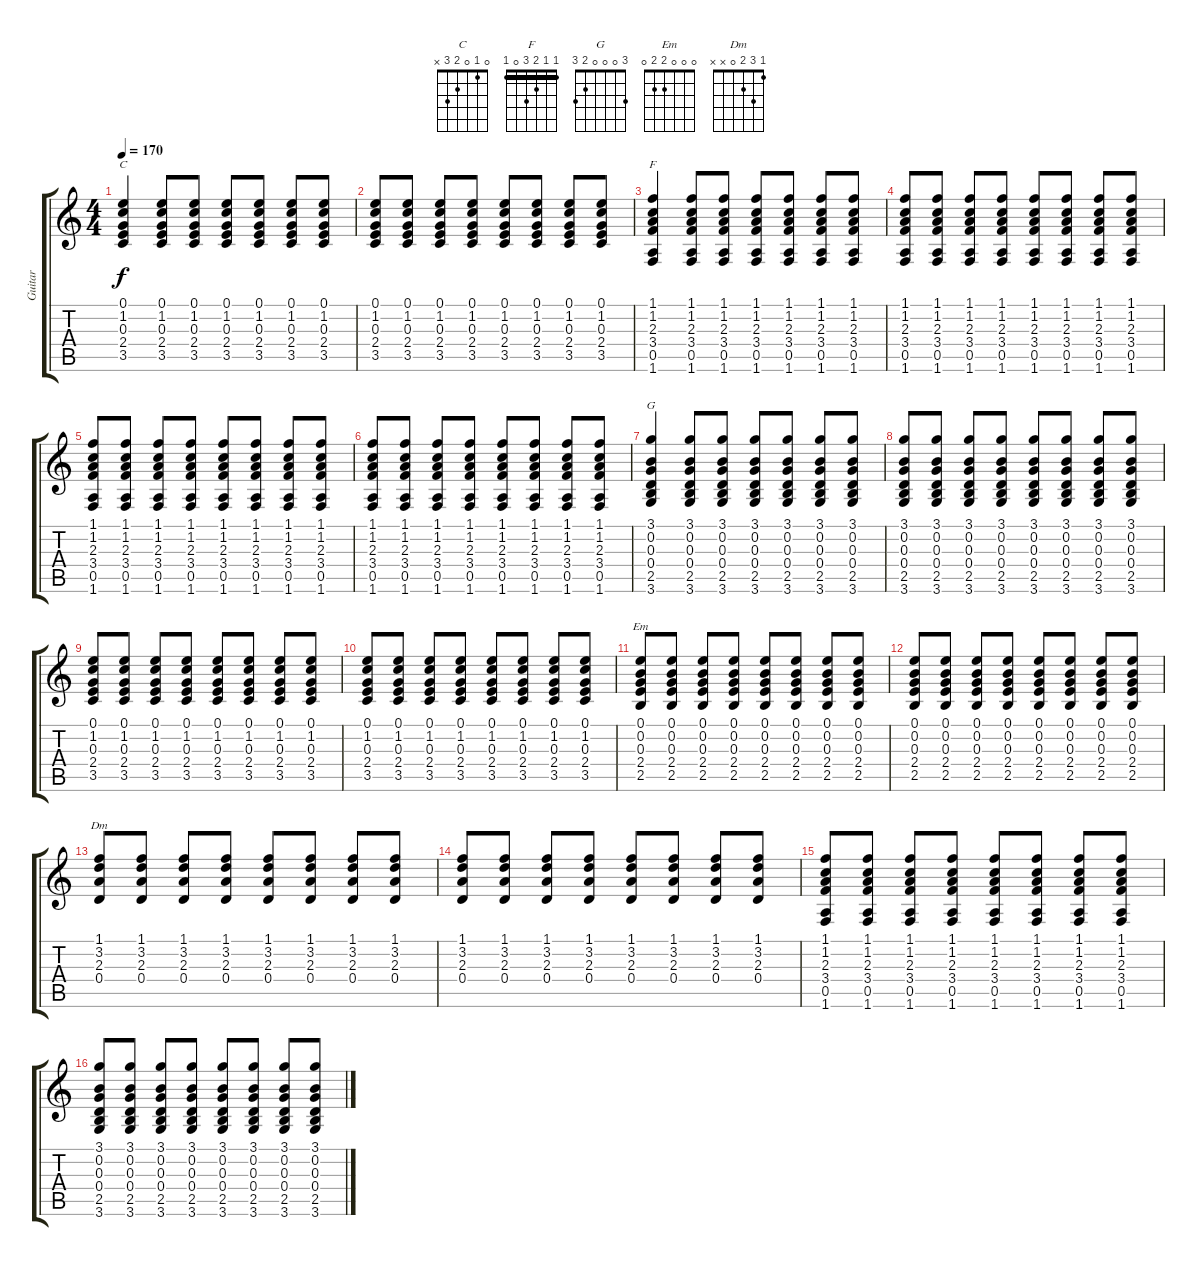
\track ("Guitar" "Guitar") {instrument acousticguitarsteel}
\staff {score tabs}
\tuning (E4 B3 G3 D3 A2 E2) {hide}
\chord ("C" 0 1 0 2 3 x)
\chord ("F" 1 1 2 3 0 1) {barre 1}
\chord ("G" 3 0 0 0 2 3)
\chord ("Em" 0 0 0 2 2 0)
\chord ("Dm" 1 3 2 0 x x)
\ts (4 4)
\tempo 170
\clef g2
\ks c
(0.1 1.2 0.3 2.4 3.5).4{ch "C" dy f} (0.1 1.2 0.3 2.4 3.5).8 (0.1 1.2 0.3 2.4 3.5).8 (0.1 1.2 0.3 2.4 3.5).8 (0.1 1.2 0.3 2.4 3.5).8 (0.1 1.2 0.3 2.4 3.5).8 (0.1 1.2 0.3 2.4 3.5).8 |
(0.1 1.2 0.3 2.4 3.5).8 (0.1 1.2 0.3 2.4 3.5).8 (0.1 1.2 0.3 2.4 3.5).8 (0.1 1.2 0.3 2.4 3.5).8 (0.1 1.2 0.3 2.4 3.5).8 (0.1 1.2 0.3 2.4 3.5).8 (0.1 1.2 0.3 2.4 3.5).8 (0.1 1.2 0.3 2.4 3.5).8 |
(1.1 1.2 2.3 3.4 0.5 1.6).4{ch "F"} (1.1 1.2 2.3 3.4 0.5 1.6).8 (1.1 1.2 2.3 3.4 0.5 1.6).8 (1.1 1.2 2.3 3.4 0.5 1.6).8 (1.1 1.2 2.3 3.4 0.5 1.6).8 (1.1 1.2 2.3 3.4 0.5 1.6).8 (1.1 1.2 2.3 3.4 0.5 1.6).8 |
(1.1 1.2 2.3 3.4 0.5 1.6).8 (1.1 1.2 2.3 3.4 0.5 1.6).8 (1.1 1.2 2.3 3.4 0.5 1.6).8 (1.1 1.2 2.3 3.4 0.5 1.6).8 (1.1 1.2 2.3 3.4 0.5 1.6).8 (1.1 1.2 2.3 3.4 0.5 1.6).8 (1.1 1.2 2.3 3.4 0.5 1.6).8 (1.1 1.2 2.3 3.4 0.5 1.6).8 |
(1.1 1.2 2.3 3.4 0.5 1.6).8 (1.1 1.2 2.3 3.4 0.5 1.6).8 (1.1 1.2 2.3 3.4 0.5 1.6).8 (1.1 1.2 2.3 3.4 0.5 1.6).8 (1.1 1.2 2.3 3.4 0.5 1.6).8 (1.1 1.2 2.3 3.4 0.5 1.6).8 (1.1 1.2 2.3 3.4 0.5 1.6).8 (1.1 1.2 2.3 3.4 0.5 1.6).8 |
(1.1 1.2 2.3 3.4 0.5 1.6).8 (1.1 1.2 2.3 3.4 0.5 1.6).8 (1.1 1.2 2.3 3.4 0.5 1.6).8 (1.1 1.2 2.3 3.4 0.5 1.6).8 (1.1 1.2 2.3 3.4 0.5 1.6).8 (1.1 1.2 2.3 3.4 0.5 1.6).8 (1.1 1.2 2.3 3.4 0.5 1.6).8 (1.1 1.2 2.3 3.4 0.5 1.6).8 |
(3.1 0.2 0.3 0.4 2.5 3.6).4{ch "G"} (3.1 0.2 0.3 0.4 2.5 3.6).8 (3.1 0.2 0.3 0.4 2.5 3.6).8 (3.1 0.2 0.3 0.4 2.5 3.6).8 (3.1 0.2 0.3 0.4 2.5 3.6).8 (3.1 0.2 0.3 0.4 2.5 3.6).8 (3.1 0.2 0.3 0.4 2.5 3.6).8 |
(3.1 0.2 0.3 0.4 2.5 3.6).8 (3.1 0.2 0.3 0.4 2.5 3.6).8 (3.1 0.2 0.3 0.4 2.5 3.6).8 (3.1 0.2 0.3 0.4 2.5 3.6).8 (3.1 0.2 0.3 0.4 2.5 3.6).8 (3.1 0.2 0.3 0.4 2.5 3.6).8 (3.1 0.2 0.3 0.4 2.5 3.6).8 (3.1 0.2 0.3 0.4 2.5 3.6).8 |
(0.1 1.2 0.3 2.4 3.5).8 (0.1 1.2 0.3 2.4 3.5).8 (0.1 1.2 0.3 2.4 3.5).8 (0.1 1.2 0.3 2.4 3.5).8 (0.1 1.2 0.3 2.4 3.5).8 (0.1 1.2 0.3 2.4 3.5).8 (0.1 1.2 0.3 2.4 3.5).8 (0.1 1.2 0.3 2.4 3.5).8 |
(0.1 1.2 0.3 2.4 3.5).8 (0.1 1.2 0.3 2.4 3.5).8 (0.1 1.2 0.3 2.4 3.5).8 (0.1 1.2 0.3 2.4 3.5).8 (0.1 1.2 0.3 2.4 3.5).8 (0.1 1.2 0.3 2.4 3.5).8 (0.1 1.2 0.3 2.4 3.5).8 (0.1 1.2 0.3 2.4 3.5).8 |
(0.1 0.2 0.3 2.4 2.5).8{ch "Em"} (0.1 0.2 0.3 2.4 2.5).8 (0.1 0.2 0.3 2.4 2.5).8 (0.1 0.2 0.3 2.4 2.5).8 (0.1 0.2 0.3 2.4 2.5).8 (0.1 0.2 0.3 2.4 2.5).8 (0.1 0.2 0.3 2.4 2.5).8 (0.1 0.2 0.3 2.4 2.5).8 |
(0.1 0.2 0.3 2.4 2.5).8 (0.1 0.2 0.3 2.4 2.5).8 (0.1 0.2 0.3 2.4 2.5).8 (0.1 0.2 0.3 2.4 2.5).8 (0.1 0.2 0.3 2.4 2.5).8 (0.1 0.2 0.3 2.4 2.5).8 (0.1 0.2 0.3 2.4 2.5).8 (0.1 0.2 0.3 2.4 2.5).8 |
(1.1 3.2 2.3 0.4).8{ch "Dm"} (1.1 3.2 2.3 0.4).8 (1.1 3.2 2.3 0.4).8 (1.1 3.2 2.3 0.4).8 (1.1 3.2 2.3 0.4).8 (1.1 3.2 2.3 0.4).8 (1.1 3.2 2.3 0.4).8 (1.1 3.2 2.3 0.4).8 |
(1.1 3.2 2.3 0.4).8 (1.1 3.2 2.3 0.4).8 (1.1 3.2 2.3 0.4).8 (1.1 3.2 2.3 0.4).8 (1.1 3.2 2.3 0.4).8 (1.1 3.2 2.3 0.4).8 (1.1 3.2 2.3 0.4).8 (1.1 3.2 2.3 0.4).8 |
(1.1 1.2 2.3 3.4 0.5 1.6).8 (1.1 1.2 2.3 3.4 0.5 1.6).8 (1.1 1.2 2.3 3.4 0.5 1.6).8 (1.1 1.2 2.3 3.4 0.5 1.6).8 (1.1 1.2 2.3 3.4 0.5 1.6).8 (1.1 1.2 2.3 3.4 0.5 1.6).8 (1.1 1.2 2.3 3.4 0.5 1.6).8 (1.1 1.2 2.3 3.4 0.5 1.6).8 |
(3.1 0.2 0.3 0.4 2.5 3.6).8 (3.1 0.2 0.3 0.4 2.5 3.6).8 (3.1 0.2 0.3 0.4 2.5 3.6).8 (3.1 0.2 0.3 0.4 2.5 3.6).8 (3.1 0.2 0.3 0.4 2.5 3.6).8 (3.1 0.2 0.3 0.4 2.5 3.6).8 (3.1 0.2 0.3 0.4 2.5 3.6).8 (3.1 0.2 0.3 0.4 2.5 3.6).8
